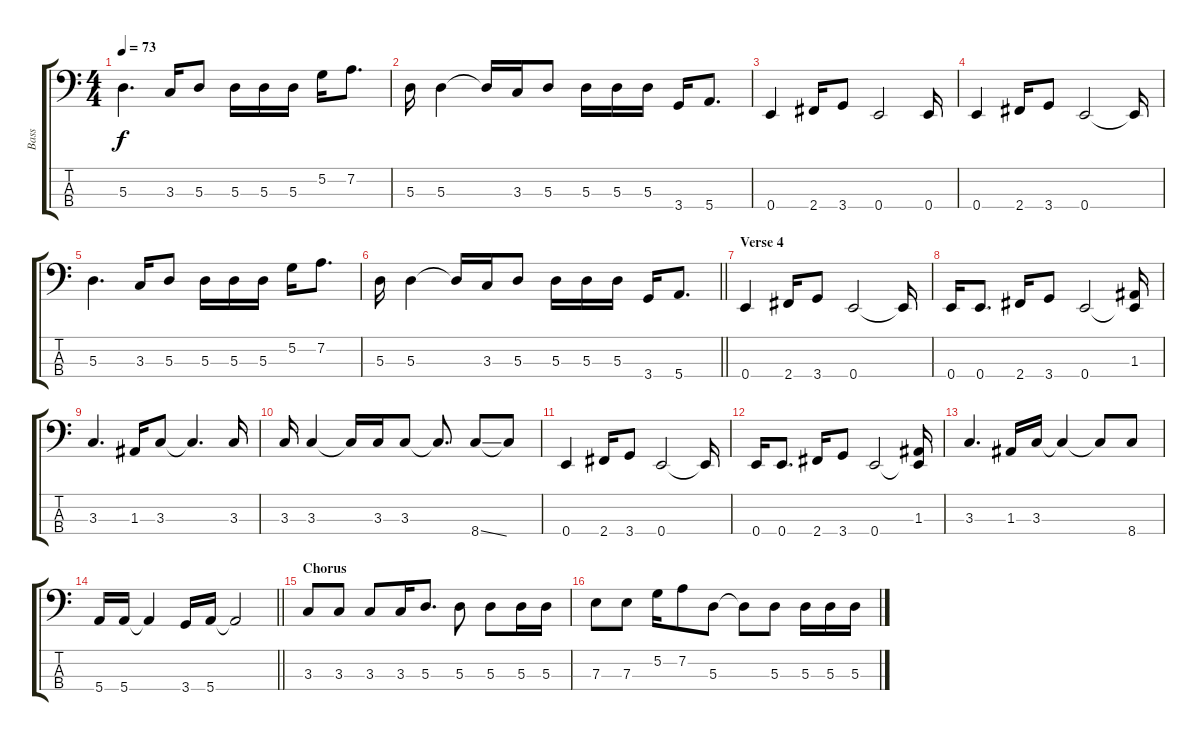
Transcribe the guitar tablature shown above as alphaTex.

\track ("Bass" "Bass") {instrument electricbassfinger}
\staff {score tabs}
\tuning (G2 D2 A1 E1) {hide}
\ts (4 4)
\tempo 73
\clef f4
\ks c
5.3.4{d dy f} 3.3.16 5.3.8 5.3.16 5.3.16 5.3.16 5.2.16 7.2.8{d} |
5.3.16 5.3.4 5.3{t}.16 3.3.16 5.3.8 5.3.16 5.3.16 5.3.16 3.4.16 5.4.8{d} |
0.4.4 2.4.16 3.4.8 0.4.2 0.4.16 |
0.4.4 2.4.16 3.4.8 0.4.2 0.4{t}.16 |
5.3.4{d} 3.3.16 5.3.8 5.3.16 5.3.16 5.3.16 5.2.16 7.2.8{d} |
\barLineRight lightlight
5.3.16 5.3.4 5.3{t}.16 3.3.16 5.3.8 5.3.16 5.3.16 5.3.16 3.4.16 5.4.8{d} |
\section ("" "Verse 4")
0.4.4 2.4.16 3.4.8 0.4.2 0.4{t}.16 |
0.4.16 0.4.8{d} 2.4.16 3.4.8 0.4.2 (1.3 0.4{t}).16 |
3.3.4{d} 1.3.16 3.3.8 3.3{t}.4{d} 3.3.16 |
3.3.16 3.3.4 3.3{t}.16 3.3.16 3.3.8 3.3{t}.8{d} 8.4{ss}.8 8.4{t}.8 |
0.4.4 2.4.16 3.4.8 0.4.2 0.4{t}.16 |
0.4.16 0.4.8{d} 2.4.16 3.4.8 0.4.2 (1.3 0.4{t}).16 |
3.3.4{d} 1.3.16 3.3.16 3.3{t}.4 3.3{t}.8 8.4.8 |
\barLineRight lightlight
5.4.16 5.4.16 5.4{t}.4 3.4.16 5.4.16 5.4{t}.2 |
\section ("" "Chorus")
3.3.8 3.3.8 3.3.8 3.3.16 5.3.8{d} 5.3.8 5.3.8 5.3.16 5.3.16 |
7.3.8 7.3.8 5.2.16 7.2.8 5.3.8 5.3{t}.8 5.3.8 5.3.16 5.3.16 5.3.16
